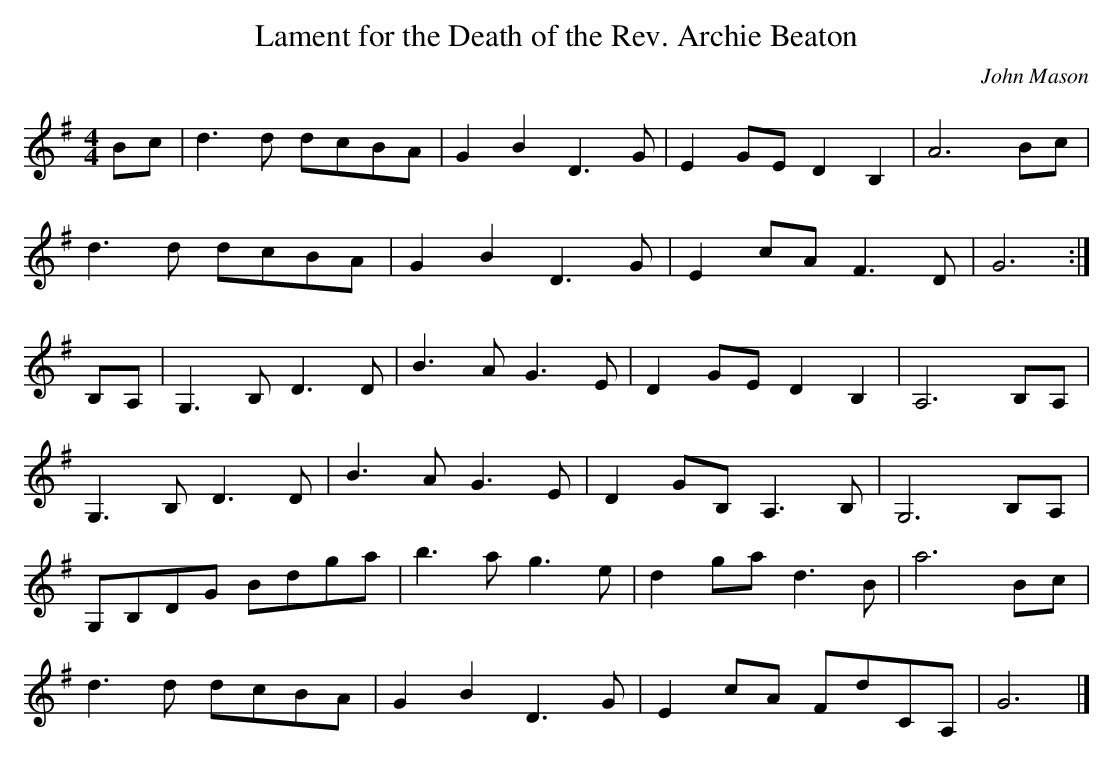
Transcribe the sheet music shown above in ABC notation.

X:1
T:Lament for the Death of the Rev. Archie Beaton
C:John Mason
M:4/4
L:1/8
K:G
Bc|d3d dcBA|G2 B2 D3 G|E2 GE D2 B,2|A6 Bc|
d3d dcBA|G2 B2 D3 G|E2 cA F3 D|G6:|
B,A,|G,3 B, D3 D|B3 A G3 E|D2 GE D2 B,2|A,6 B,A,|
G,3 B, D3 D|B3 A G3 E|D2 GB, A,3 B,|G,6 B,A,|
G,B,DG Bdga|b3 a g3 e|d2 ga d3 B|a6 Bc|
d3d dcBA|G2 B2 D3 G|E2 cA FdCA,|G6|]
